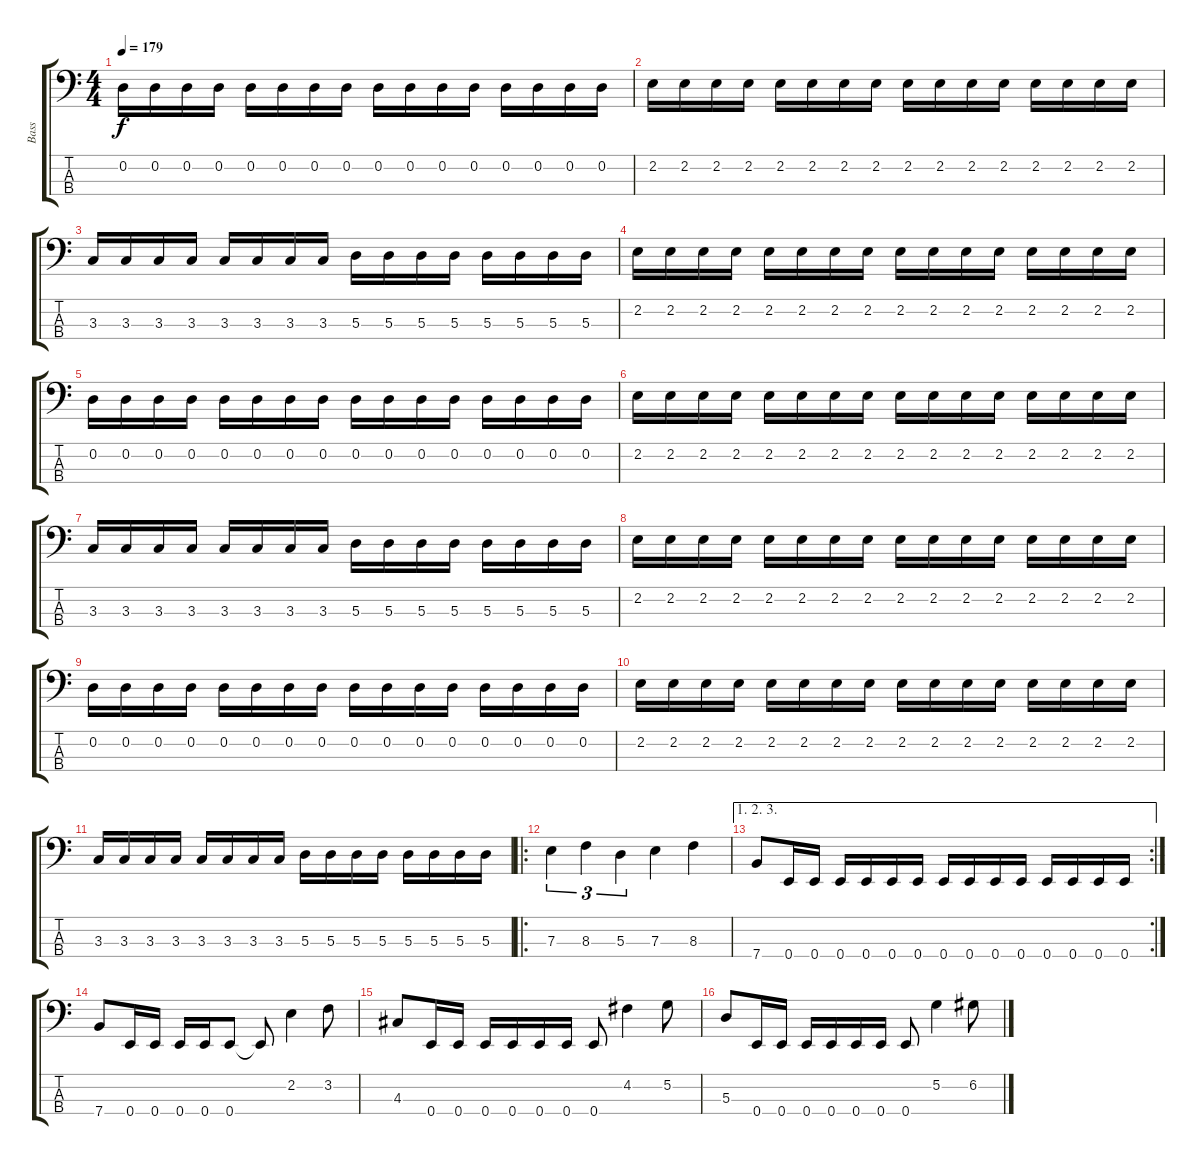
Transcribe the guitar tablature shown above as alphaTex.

\track ("Bass" "Bass") {instrument electricbasspick}
\staff {score tabs}
\tuning (G2 D2 A1 E1) {hide}
\ts (4 4)
\tempo 179
\clef f4
\ks c
0.2.16{dy f} 0.2.16 0.2.16 0.2.16 0.2.16 0.2.16 0.2.16 0.2.16 0.2.16 0.2.16 0.2.16 0.2.16 0.2.16 0.2.16 0.2.16 0.2.16 |
2.2.16 2.2.16 2.2.16 2.2.16 2.2.16 2.2.16 2.2.16 2.2.16 2.2.16 2.2.16 2.2.16 2.2.16 2.2.16 2.2.16 2.2.16 2.2.16 |
3.3.16 3.3.16 3.3.16 3.3.16 3.3.16 3.3.16 3.3.16 3.3.16 5.3.16 5.3.16 5.3.16 5.3.16 5.3.16 5.3.16 5.3.16 5.3.16 |
2.2.16 2.2.16 2.2.16 2.2.16 2.2.16 2.2.16 2.2.16 2.2.16 2.2.16 2.2.16 2.2.16 2.2.16 2.2.16 2.2.16 2.2.16 2.2.16 |
0.2.16 0.2.16 0.2.16 0.2.16 0.2.16 0.2.16 0.2.16 0.2.16 0.2.16 0.2.16 0.2.16 0.2.16 0.2.16 0.2.16 0.2.16 0.2.16 |
2.2.16 2.2.16 2.2.16 2.2.16 2.2.16 2.2.16 2.2.16 2.2.16 2.2.16 2.2.16 2.2.16 2.2.16 2.2.16 2.2.16 2.2.16 2.2.16 |
3.3.16 3.3.16 3.3.16 3.3.16 3.3.16 3.3.16 3.3.16 3.3.16 5.3.16 5.3.16 5.3.16 5.3.16 5.3.16 5.3.16 5.3.16 5.3.16 |
2.2.16 2.2.16 2.2.16 2.2.16 2.2.16 2.2.16 2.2.16 2.2.16 2.2.16 2.2.16 2.2.16 2.2.16 2.2.16 2.2.16 2.2.16 2.2.16 |
0.2.16 0.2.16 0.2.16 0.2.16 0.2.16 0.2.16 0.2.16 0.2.16 0.2.16 0.2.16 0.2.16 0.2.16 0.2.16 0.2.16 0.2.16 0.2.16 |
2.2.16 2.2.16 2.2.16 2.2.16 2.2.16 2.2.16 2.2.16 2.2.16 2.2.16 2.2.16 2.2.16 2.2.16 2.2.16 2.2.16 2.2.16 2.2.16 |
3.3.16 3.3.16 3.3.16 3.3.16 3.3.16 3.3.16 3.3.16 3.3.16 5.3.16 5.3.16 5.3.16 5.3.16 5.3.16 5.3.16 5.3.16 5.3.16 |
\ro
7.3.4{tu (3 2)} 8.3.4{tu (3 2)} 5.3.4{tu (3 2)} 7.3.4 8.3.4 |
\ae (1 2 3)
\rc 2
7.4.8 0.4.16 0.4.16 0.4.16 0.4.16 0.4.16 0.4.16 0.4.16 0.4.16 0.4.16 0.4.16 0.4.16 0.4.16 0.4.16 0.4.16 |
7.4.8 0.4.16 0.4.16 0.4.16 0.4.16 0.4.8 0.4{t}.8 2.2.4 3.2.8 |
4.3.8 0.4.16 0.4.16 0.4.16 0.4.16 0.4.16 0.4.16 0.4.8 4.2.4 5.2.8 |
5.3.8 0.4.16 0.4.16 0.4.16 0.4.16 0.4.16 0.4.16 0.4.8 5.2.4 6.2.8
